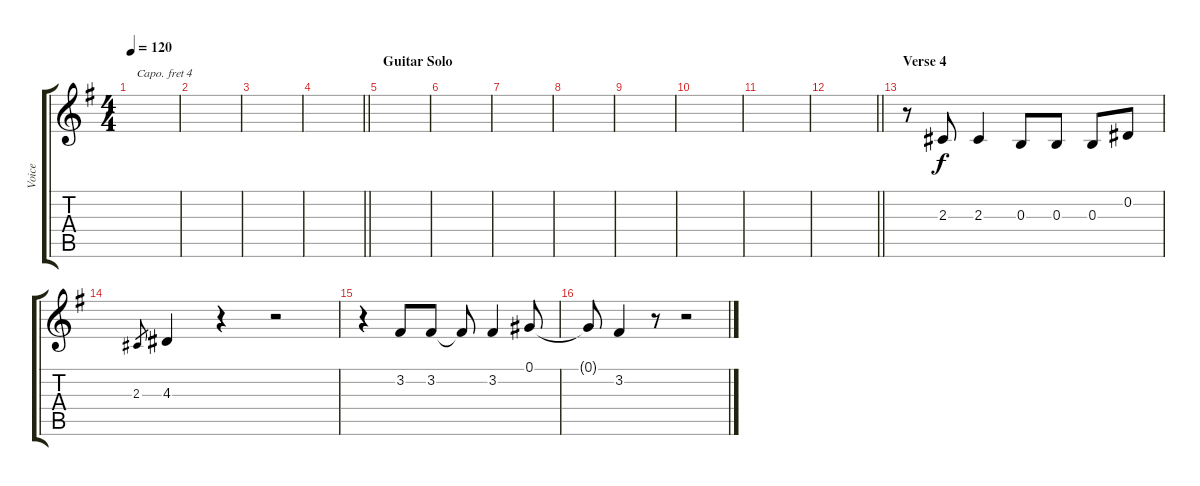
\track ("Voice" "Voice") {instrument tenorsax}
\staff {score tabs}
\capo 4
\tuning (E4 B3 G3 D3 A2 E2) {hide}
\ts (4 4)
\tempo 120
\clef g2
\ks g
|
|
|
\barLineRight lightlight
|
\section ("" "Guitar Solo")
|
|
|
|
|
|
|
\barLineRight lightlight
|
\section ("" "Verse 4")
r.8 2.3.8 2.3.4 0.3.8 0.3.8 0.3.8 0.2.8 |
2.3.8{gr} 4.3.4 r.4 r.2 |
r.4 3.2.8 3.2.8 3.2{t}.8 3.2.4 0.1.8 |
0.1{t}.8 3.2.4 r.8 r.2
